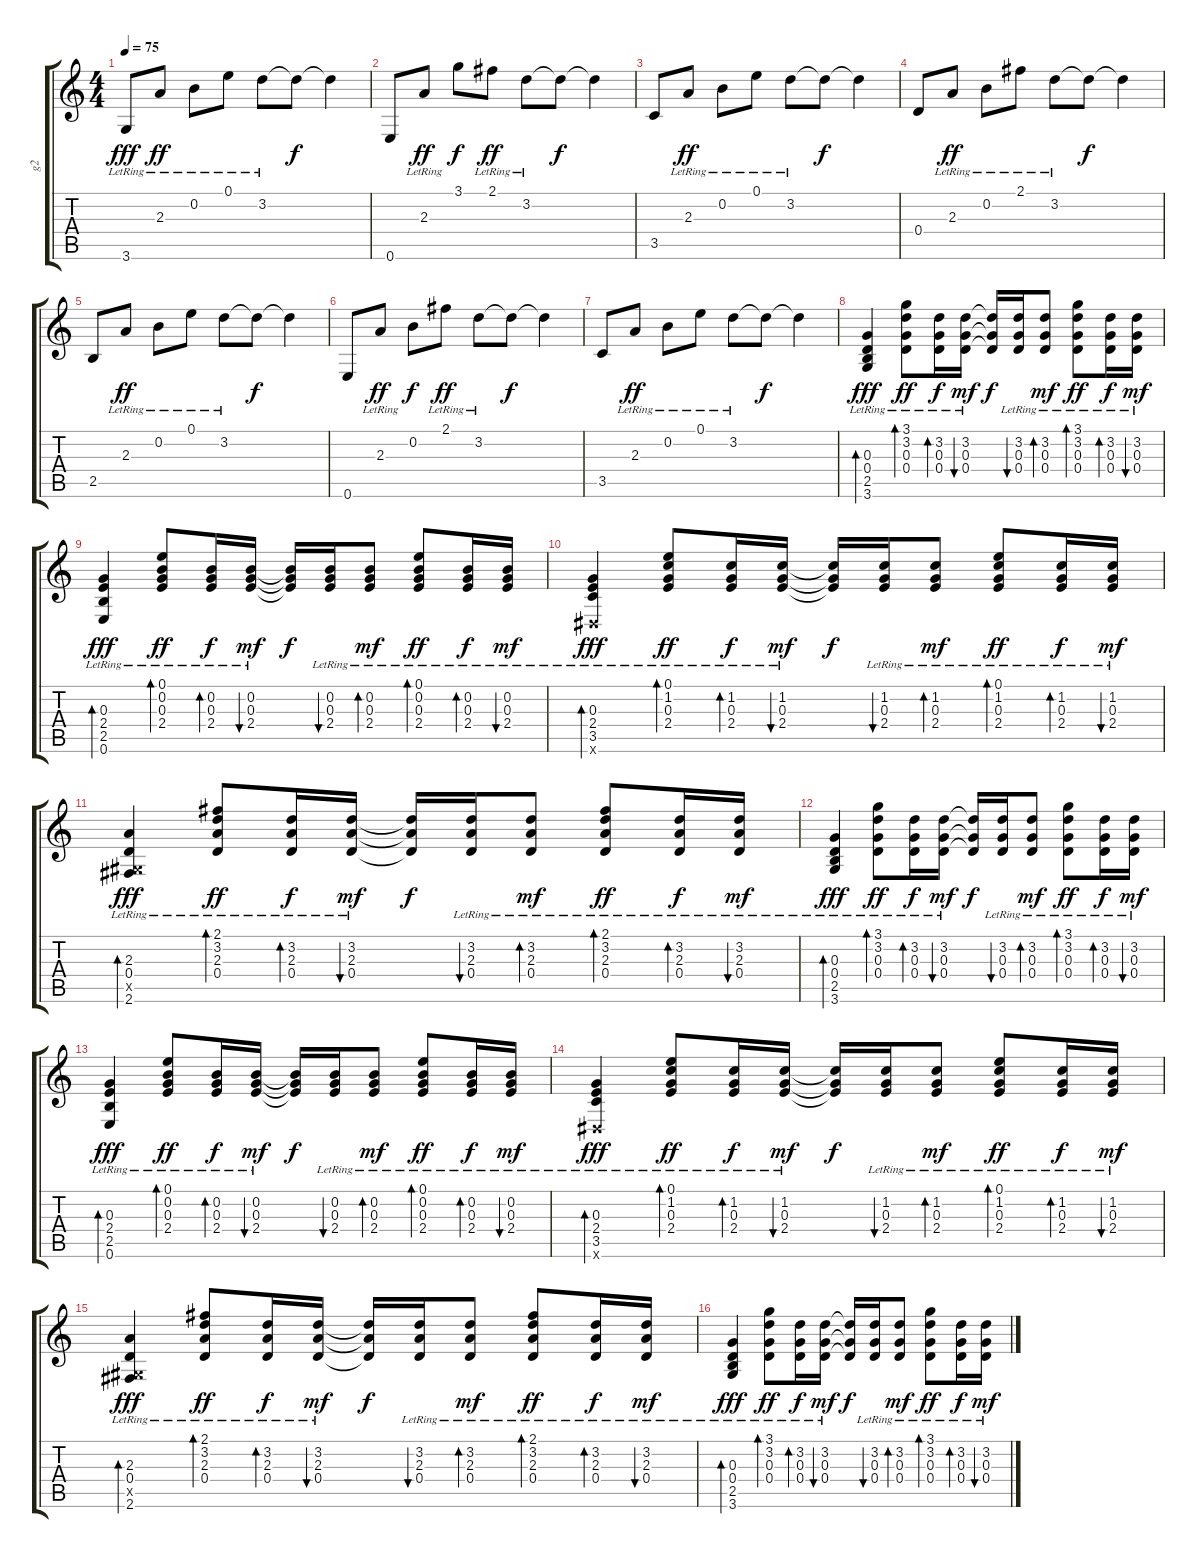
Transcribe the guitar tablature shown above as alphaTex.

\track ("g2" "g2") {instrument electricguitarclean}
\staff {score tabs}
\tuning (E4 B3 G3 D3 A2 E2) {hide}
\ts (4 4)
\tempo 75
\clef g2
\ks c
3.6{lr}.8{dy fff} 2.3{lr}.8{dy ff} 0.2{lr}.8 0.1{lr}.8 3.2{lr}.8 3.2{t}.8{dy f} 3.2{t}.4 |
0.6.8 2.3{lr}.8{dy ff} 3.1.8{dy f} 2.1{lr}.8{dy ff} 3.2{lr}.8 3.2{t}.8{dy f} 3.2{t}.4 |
3.5.8 2.3{lr}.8{dy ff} 0.2{lr}.8 0.1{lr}.8 3.2{lr}.8 3.2{t}.8{dy f} 3.2{t}.4 |
0.4.8 2.3{lr}.8{dy ff} 0.2{lr}.8 2.1{lr}.8 3.2{lr}.8 3.2{t}.8{dy f} 3.2{t}.4 |
2.5.8 2.3{lr}.8{dy ff} 0.2{lr}.8 0.1{lr}.8 3.2{lr}.8 3.2{t}.8{dy f} 3.2{t}.4 |
0.6.8 2.3{lr}.8{dy ff} 0.2.8{dy f} 2.1{lr}.8{dy ff} 3.2{lr}.8 3.2{t}.8{dy f} 3.2{t}.4 |
3.5.8 2.3{lr}.8{dy ff} 0.2{lr}.8 0.1{lr}.8 3.2{lr}.8 3.2{t}.8{dy f} 3.2{t}.4 |
(0.3{lr} 0.4{lr} 2.5{lr} 3.6{lr}).4{bd 30 dy fff} (3.1{lr} 3.2{lr} 0.3{lr} 0.4{lr}).8{bd 30 dy ff} (3.2{lr} 0.3{lr} 0.4{lr}).16{bd 30 dy f} (3.2{lr} 0.3{lr} 0.4{lr}).16{bu 30 dy mf} (3.2{t} 0.3{t} 0.4{t}).16{dy f} (3.2{lr} 0.3{lr} 0.4{lr}).16{bu 30} (3.2{lr} 0.3{lr} 0.4{lr}).8{bd 30 dy mf} (3.1{lr} 3.2{lr} 0.3{lr} 0.4{lr}).8{bd 30 dy ff} (3.2{lr} 0.3{lr} 0.4{lr}).16{bd 30 dy f} (3.2{lr} 0.3{lr} 0.4{lr}).16{bu 30 dy mf} |
(0.3{lr} 2.4{lr} 2.5{lr} 0.6{lr}).4{bd 30 dy fff} (0.1{lr} 0.2{lr} 0.3{lr} 2.4{lr}).8{bd 30 dy ff} (0.2{lr} 0.3{lr} 2.4{lr}).16{bd 30 dy f} (0.2{lr} 0.3{lr} 2.4{lr}).16{bu 30 dy mf} (0.2{t} 0.3{t} 2.4{t}).16{dy f} (0.2{lr} 0.3{lr} 2.4{lr}).16{bu 30} (0.2{lr} 0.3{lr} 2.4{lr}).8{bd 30 dy mf} (0.1{lr} 0.2{lr} 0.3{lr} 2.4{lr}).8{bd 30 dy ff} (0.2{lr} 0.3{lr} 2.4{lr}).16{bd 30 dy f} (0.2{lr} 0.3{lr} 2.4{lr}).16{bu 30 dy mf} |
(0.3{lr} 2.4{lr} 3.5{lr} -1.6{lr x}).4{bd 30 dy fff} (0.1{lr} 1.2{lr} 0.3{lr} 2.4{lr}).8{bd 30 dy ff} (1.2{lr} 0.3{lr} 2.4{lr}).16{bd 30 dy f} (1.2{lr} 0.3{lr} 2.4{lr}).16{bu 30 dy mf} (1.2{t} 0.3{t} 2.4{t}).16{dy f} (1.2{lr} 0.3{lr} 2.4{lr}).16{bu 30} (1.2{lr} 0.3{lr} 2.4{lr}).8{bd 30 dy mf} (0.1{lr} 1.2{lr} 0.3{lr} 2.4{lr}).8{bd 30 dy ff} (1.2{lr} 0.3{lr} 2.4{lr}).16{bd 30 dy f} (1.2{lr} 0.3{lr} 2.4{lr}).16{bu 30 dy mf} |
(2.3{lr} 0.4{lr} -1.5{lr x} 2.6{lr}).4{bd 30 dy fff} (2.1{lr} 3.2{lr} 2.3{lr} 0.4{lr}).8{bd 30 dy ff} (3.2{lr} 2.3{lr} 0.4{lr}).16{bd 30 dy f} (3.2{lr} 2.3{lr} 0.4{lr}).16{bu 30 dy mf} (3.2{t} 2.3{t} 0.4{t}).16{dy f} (3.2{lr} 2.3{lr} 0.4{lr}).16{bu 30} (3.2{lr} 2.3{lr} 0.4{lr}).8{bd 30 dy mf} (2.1{lr} 3.2{lr} 2.3{lr} 0.4{lr}).8{bd 30 dy ff} (3.2{lr} 2.3{lr} 0.4{lr}).16{bd 30 dy f} (3.2{lr} 2.3{lr} 0.4{lr}).16{bu 30 dy mf} |
(0.3{lr} 0.4{lr} 2.5{lr} 3.6{lr}).4{bd 30 dy fff} (3.1{lr} 3.2{lr} 0.3{lr} 0.4{lr}).8{bd 30 dy ff} (3.2{lr} 0.3{lr} 0.4{lr}).16{bd 30 dy f} (3.2{lr} 0.3{lr} 0.4{lr}).16{bu 30 dy mf} (3.2{t} 0.3{t} 0.4{t}).16{dy f} (3.2{lr} 0.3{lr} 0.4{lr}).16{bu 30} (3.2{lr} 0.3{lr} 0.4{lr}).8{bd 30 dy mf} (3.1{lr} 3.2{lr} 0.3{lr} 0.4{lr}).8{bd 30 dy ff} (3.2{lr} 0.3{lr} 0.4{lr}).16{bd 30 dy f} (3.2{lr} 0.3{lr} 0.4{lr}).16{bu 30 dy mf} |
(0.3{lr} 2.4{lr} 2.5{lr} 0.6{lr}).4{bd 30 dy fff} (0.1{lr} 0.2{lr} 0.3{lr} 2.4{lr}).8{bd 30 dy ff} (0.2{lr} 0.3{lr} 2.4{lr}).16{bd 30 dy f} (0.2{lr} 0.3{lr} 2.4{lr}).16{bu 30 dy mf} (0.2{t} 0.3{t} 2.4{t}).16{dy f} (0.2{lr} 0.3{lr} 2.4{lr}).16{bu 30} (0.2{lr} 0.3{lr} 2.4{lr}).8{bd 30 dy mf} (0.1{lr} 0.2{lr} 0.3{lr} 2.4{lr}).8{bd 30 dy ff} (0.2{lr} 0.3{lr} 2.4{lr}).16{bd 30 dy f} (0.2{lr} 0.3{lr} 2.4{lr}).16{bu 30 dy mf} |
(0.3{lr} 2.4{lr} 3.5{lr} -1.6{lr x}).4{bd 30 dy fff} (0.1{lr} 1.2{lr} 0.3{lr} 2.4{lr}).8{bd 30 dy ff} (1.2{lr} 0.3{lr} 2.4{lr}).16{bd 30 dy f} (1.2{lr} 0.3{lr} 2.4{lr}).16{bu 30 dy mf} (1.2{t} 0.3{t} 2.4{t}).16{dy f} (1.2{lr} 0.3{lr} 2.4{lr}).16{bu 30} (1.2{lr} 0.3{lr} 2.4{lr}).8{bd 30 dy mf} (0.1{lr} 1.2{lr} 0.3{lr} 2.4{lr}).8{bd 30 dy ff} (1.2{lr} 0.3{lr} 2.4{lr}).16{bd 30 dy f} (1.2{lr} 0.3{lr} 2.4{lr}).16{bu 30 dy mf} |
(2.3{lr} 0.4{lr} -1.5{lr x} 2.6{lr}).4{bd 30 dy fff} (2.1{lr} 3.2{lr} 2.3{lr} 0.4{lr}).8{bd 30 dy ff} (3.2{lr} 2.3{lr} 0.4{lr}).16{bd 30 dy f} (3.2{lr} 2.3{lr} 0.4{lr}).16{bu 30 dy mf} (3.2{t} 2.3{t} 0.4{t}).16{dy f} (3.2{lr} 2.3{lr} 0.4{lr}).16{bu 30} (3.2{lr} 2.3{lr} 0.4{lr}).8{bd 30 dy mf} (2.1{lr} 3.2{lr} 2.3{lr} 0.4{lr}).8{bd 30 dy ff} (3.2{lr} 2.3{lr} 0.4{lr}).16{bd 30 dy f} (3.2{lr} 2.3{lr} 0.4{lr}).16{bu 30 dy mf} |
(0.3{lr} 0.4{lr} 2.5{lr} 3.6{lr}).4{bd 30 dy fff} (3.1{lr} 3.2{lr} 0.3{lr} 0.4{lr}).8{bd 30 dy ff} (3.2{lr} 0.3{lr} 0.4{lr}).16{bd 30 dy f} (3.2{lr} 0.3{lr} 0.4{lr}).16{bu 30 dy mf} (3.2{t} 0.3{t} 0.4{t}).16{dy f} (3.2{lr} 0.3{lr} 0.4{lr}).16{bu 30} (3.2{lr} 0.3{lr} 0.4{lr}).8{bd 30 dy mf} (3.1{lr} 3.2{lr} 0.3{lr} 0.4{lr}).8{bd 30 dy ff} (3.2{lr} 0.3{lr} 0.4{lr}).16{bd 30 dy f} (3.2{lr} 0.3{lr} 0.4{lr}).16{bu 30 dy mf}
